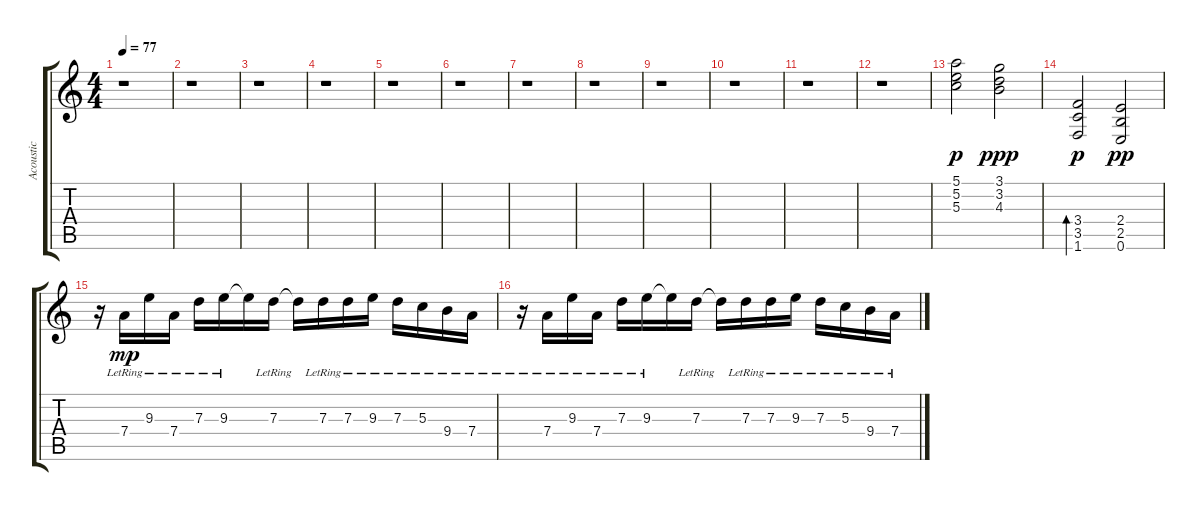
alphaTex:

\track ("Acoustic" "Acoustic") {instrument electricguitarjazz}
\staff {score tabs}
\tuning (E4 B3 G3 D3 A2 E2) {hide}
\ts (4 4)
\tempo 77
\clef g2
\ks c
r.1{dy f} |
r.1 |
r.1 |
r.1 |
r.1 |
r.1 |
r.1 |
r.1 |
r.1 |
r.1 |
r.1 |
r.1 |
(5.1 5.2 5.3).2{dy p} (3.1 3.2 4.3).2{dy ppp} |
(3.4 3.5 1.6).2{bd 480 dy p} (2.4 2.5 0.6).2{dy pp} |
r.16 7.4{lr}.16{dy mp} 9.3{lr}.16 7.4{lr}.16 7.3{lr}.16 9.3{lr}.16 9.3{t}.16 7.3{lr}.16 7.3{t}.16 7.3{lr}.16 7.3{lr}.16 9.3{lr}.16 7.3{lr}.16 5.3{lr}.16 9.4{lr}.16 7.4{lr}.16 |
r.16 7.4{lr}.16 9.3{lr}.16 7.4{lr}.16 7.3{lr}.16 9.3{lr}.16 9.3{t}.16 7.3{lr}.16 7.3{t}.16 7.3{lr}.16 7.3{lr}.16 9.3{lr}.16 7.3{lr}.16 5.3{lr}.16 9.4{lr}.16 7.4{lr}.16
